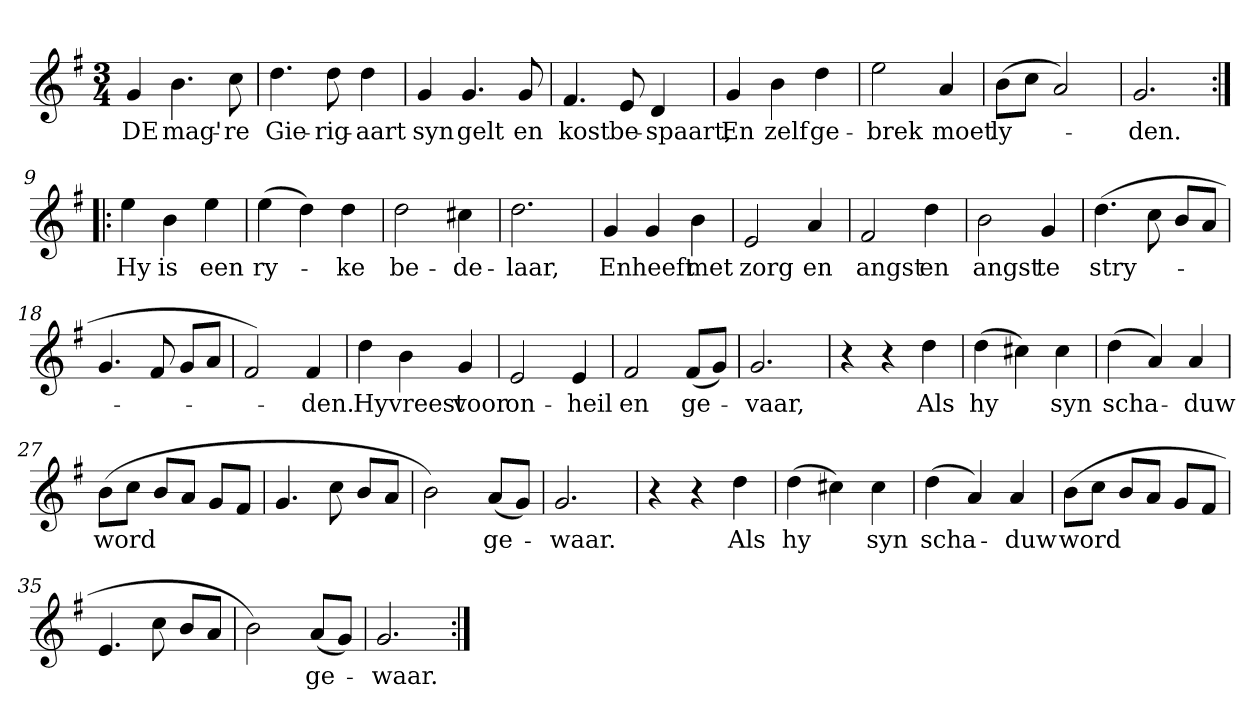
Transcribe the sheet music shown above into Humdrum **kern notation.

**kern	**text
*part1	*part1
*staff1	*staff1
*clefG2	*
*k[f#]	*
*G:	*
*M3/4	*
*MM120	*
=1	=1
4g	DE
4.b	mag'-
8cc	-re
=2	=2
4.dd	Gie-
8dd	-rig-
4dd	-aart
=3	=3
4g	syn
4.g	gelt
8g	en
=4	=4
4.f#	kost
8e	be-
4d	-spaart,
=5	=5
4g	En
4b	zelf
4dd	ge-
=6	=6
2ee	-brek
4a	moet
=7	=7
(8b\L	ly-
8cc\J	.
2a)	.
=8	=8
2.g	-den.
=9:|!|:	=9:|!|:
4ee	Hy
4b	is
4ee	een
=10	=10
(4ee	ry-
4dd)	.
4dd	-ke
=11	=11
2dd	be-
4cc#X	-de-
=12	=12
2.dd	-laar,
=13	=13
4g	En
4g	heeft
4b	met
=14	=14
2e	zorg
4a	en
=15	=15
2f#	angst
4dd	en
=16	=16
2b	angst
4g	te
=17	=17
(4.dd	stry-
8cc	.
8b/L	.
8a/J	.
=18	=18
4.g	.
8f#	.
8g/L	.
8a/J	.
=19	=19
2f#)	.
4f#	-den.
=20	=20
4dd	Hy
4b	vreest
4g	voor
=21	=21
2e	on-
4e	-heil
=22	=22
2f#	en
(8f#/L	ge-
8g/J)	.
=23	=23
2.g	-vaar,
=24	=24
4r	.
4r	.
4dd	Als
=25	=25
(4dd	hy
4cc#X)	.
4cc#	syn
=26	=26
(4dd	scha-
4a)	.
4a	-duw
=27	=27
(8b\L	word
8cc\J	.
8b/L	.
8a/J	.
8g/L	.
8f#/J	.
=28	=28
4.g	.
8cc	.
8b/L	.
8a/J	.
=29	=29
2b)	.
(8a/L	ge-
8g/J)	.
=30	=30
2.g	-waar.
=31	=31
4r	.
4r	.
4dd	Als
=32	=32
(4dd	hy
4cc#X)	.
4cc#	syn
=33	=33
(4dd	scha-
4a)	.
4a	-duw
=34	=34
(8b\L	word
8cc\J	.
8b/L	.
8a/J	.
8g/L	.
8f#/J	.
=35	=35
4.e	.
8cc	.
8b/L	.
8a/J	.
=36	=36
2b)	.
(8a/L	ge-
8g/J)	.
=37	=37
2.g	-waar.
=:|!	=:|!
*-	*-
